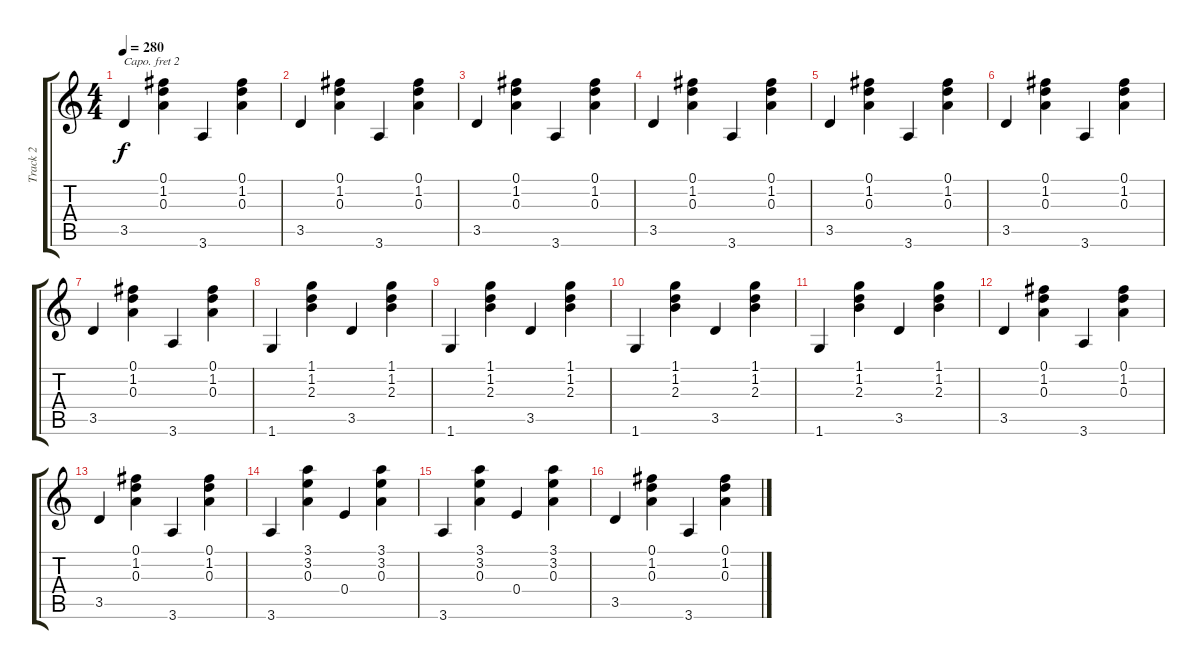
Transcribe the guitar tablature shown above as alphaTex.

\track ("Track 2" "Track 2") {instrument acousticguitarsteel}
\staff {score tabs}
\capo 2
\tuning (E4 B3 G3 D3 A2 E2) {hide}
\ts (4 4)
\tempo 280
\clef g2
\ks c
3.5.4{dy f} (0.1 1.2 0.3).4 3.6.4 (0.1 1.2 0.3).4 |
3.5.4 (0.1 1.2 0.3).4 3.6.4 (0.1 1.2 0.3).4 |
3.5.4 (0.1 1.2 0.3).4 3.6.4 (0.1 1.2 0.3).4 |
3.5.4 (0.1 1.2 0.3).4 3.6.4 (0.1 1.2 0.3).4 |
3.5.4 (0.1 1.2 0.3).4 3.6.4 (0.1 1.2 0.3).4 |
3.5.4 (0.1 1.2 0.3).4 3.6.4 (0.1 1.2 0.3).4 |
3.5.4 (0.1 1.2 0.3).4 3.6.4 (0.1 1.2 0.3).4 |
1.6.4 (1.1 1.2 2.3).4 3.5.4 (1.1 1.2 2.3).4 |
1.6.4 (1.1 1.2 2.3).4 3.5.4 (1.1 1.2 2.3).4 |
1.6.4 (1.1 1.2 2.3).4 3.5.4 (1.1 1.2 2.3).4 |
1.6.4 (1.1 1.2 2.3).4 3.5.4 (1.1 1.2 2.3).4 |
3.5.4 (0.1 1.2 0.3).4 3.6.4 (0.1 1.2 0.3).4 |
3.5.4 (0.1 1.2 0.3).4 3.6.4 (0.1 1.2 0.3).4 |
3.6.4 (3.1 3.2 0.3).4 0.4.4 (3.1 3.2 0.3).4 |
3.6.4 (3.1 3.2 0.3).4 0.4.4 (3.1 3.2 0.3).4 |
3.5.4 (0.1 1.2 0.3).4 3.6.4 (0.1 1.2 0.3).4
